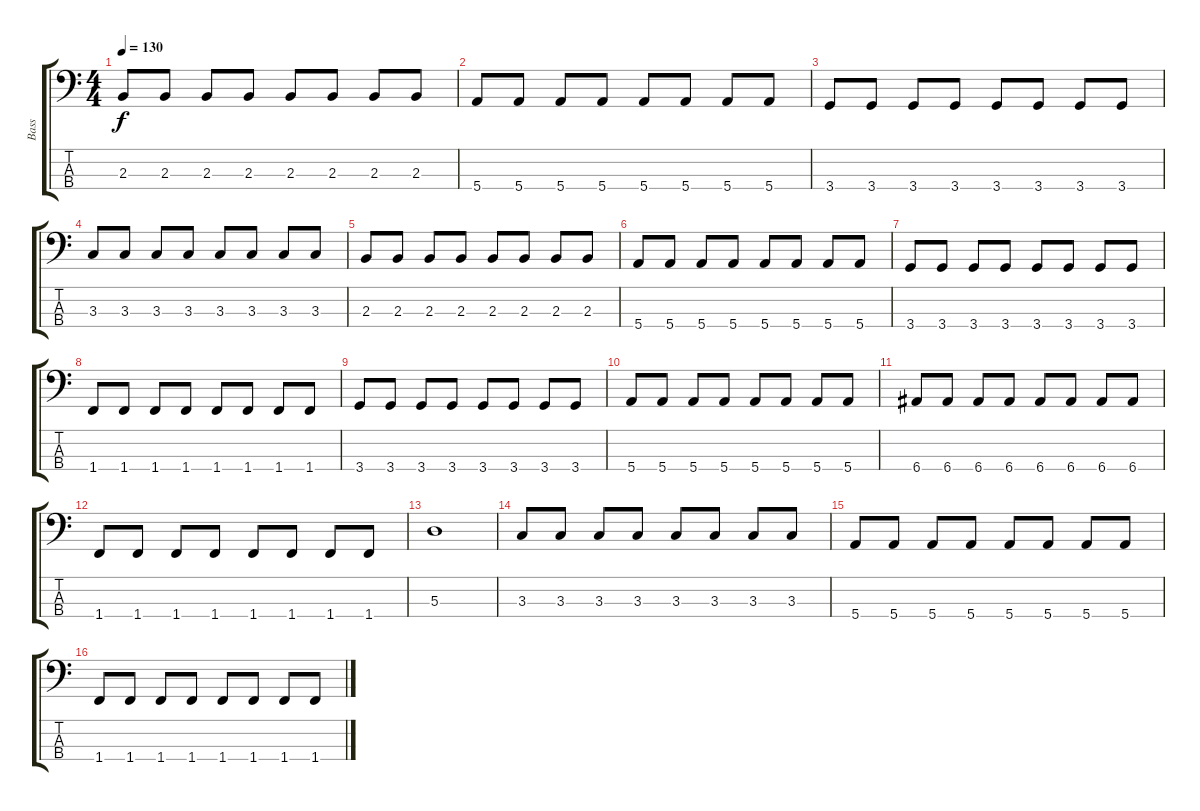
\track ("Bass" "Bass") {instrument electricbasspick}
\staff {score tabs}
\tuning (G2 D2 A1 E1) {hide}
\ts (4 4)
\tempo 130
\clef f4
\ks c
2.3.8{dy f} 2.3.8 2.3.8 2.3.8 2.3.8 2.3.8 2.3.8 2.3.8 |
5.4.8 5.4.8 5.4.8 5.4.8 5.4.8 5.4.8 5.4.8 5.4.8 |
3.4.8 3.4.8 3.4.8 3.4.8 3.4.8 3.4.8 3.4.8 3.4.8 |
3.3.8 3.3.8 3.3.8 3.3.8 3.3.8 3.3.8 3.3.8 3.3.8 |
2.3.8 2.3.8 2.3.8 2.3.8 2.3.8 2.3.8 2.3.8 2.3.8 |
5.4.8 5.4.8 5.4.8 5.4.8 5.4.8 5.4.8 5.4.8 5.4.8 |
3.4.8 3.4.8 3.4.8 3.4.8 3.4.8 3.4.8 3.4.8 3.4.8 |
1.4.8 1.4.8 1.4.8 1.4.8 1.4.8 1.4.8 1.4.8 1.4.8 |
3.4.8 3.4.8 3.4.8 3.4.8 3.4.8 3.4.8 3.4.8 3.4.8 |
5.4.8 5.4.8 5.4.8 5.4.8 5.4.8 5.4.8 5.4.8 5.4.8 |
6.4.8 6.4.8 6.4.8 6.4.8 6.4.8 6.4.8 6.4.8 6.4.8 |
1.4.8 1.4.8 1.4.8 1.4.8 1.4.8 1.4.8 1.4.8 1.4.8 |
5.3.1 |
3.3.8 3.3.8 3.3.8 3.3.8 3.3.8 3.3.8 3.3.8 3.3.8 |
5.4.8 5.4.8 5.4.8 5.4.8 5.4.8 5.4.8 5.4.8 5.4.8 |
1.4.8 1.4.8 1.4.8 1.4.8 1.4.8 1.4.8 1.4.8 1.4.8
